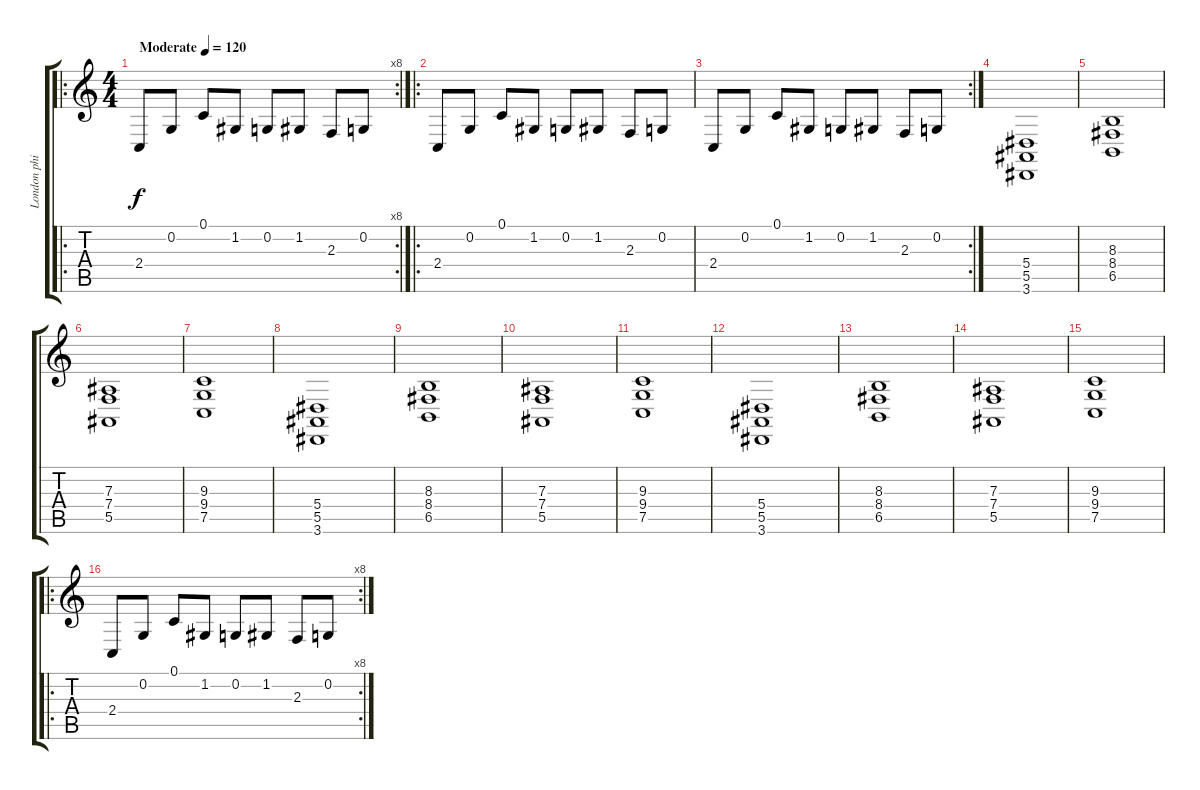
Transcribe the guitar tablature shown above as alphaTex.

\track ("London philharmonic" "London phi") {instrument stringensemble1}
\staff {score tabs}
\tuning (C4 G3 Eb3 Bb2 F2 C2) {hide}
\ro
\rc 8
\ts (4 4)
\tempo (120 "Moderate")
\clef g2
\ks c
2.4.8{dy f instrument stringensemble1} 0.2.8 0.1.8 1.2.8 0.2.8 1.2.8 2.3.8 0.2.8 |
\ro
2.4.8 0.2.8 0.1.8 1.2.8 0.2.8 1.2.8 2.3.8 0.2.8 |
\rc 2
2.4.8 0.2.8 0.1.8 1.2.8 0.2.8 1.2.8 2.3.8 0.2.8 |
(5.4 5.5 3.6).1 |
(8.3 8.4 6.5).1 |
(7.3 7.4 5.5).1 |
(9.3 9.4 7.5).1 |
(5.4 5.5 3.6).1 |
(8.3 8.4 6.5).1 |
(7.3 7.4 5.5).1 |
(9.3 9.4 7.5).1 |
(5.4 5.5 3.6).1 |
(8.3 8.4 6.5).1 |
(7.3 7.4 5.5).1 |
(9.3 9.4 7.5).1 |
\ro
\rc 8
2.4.8 0.2.8 0.1.8 1.2.8 0.2.8 1.2.8 2.3.8 0.2.8
